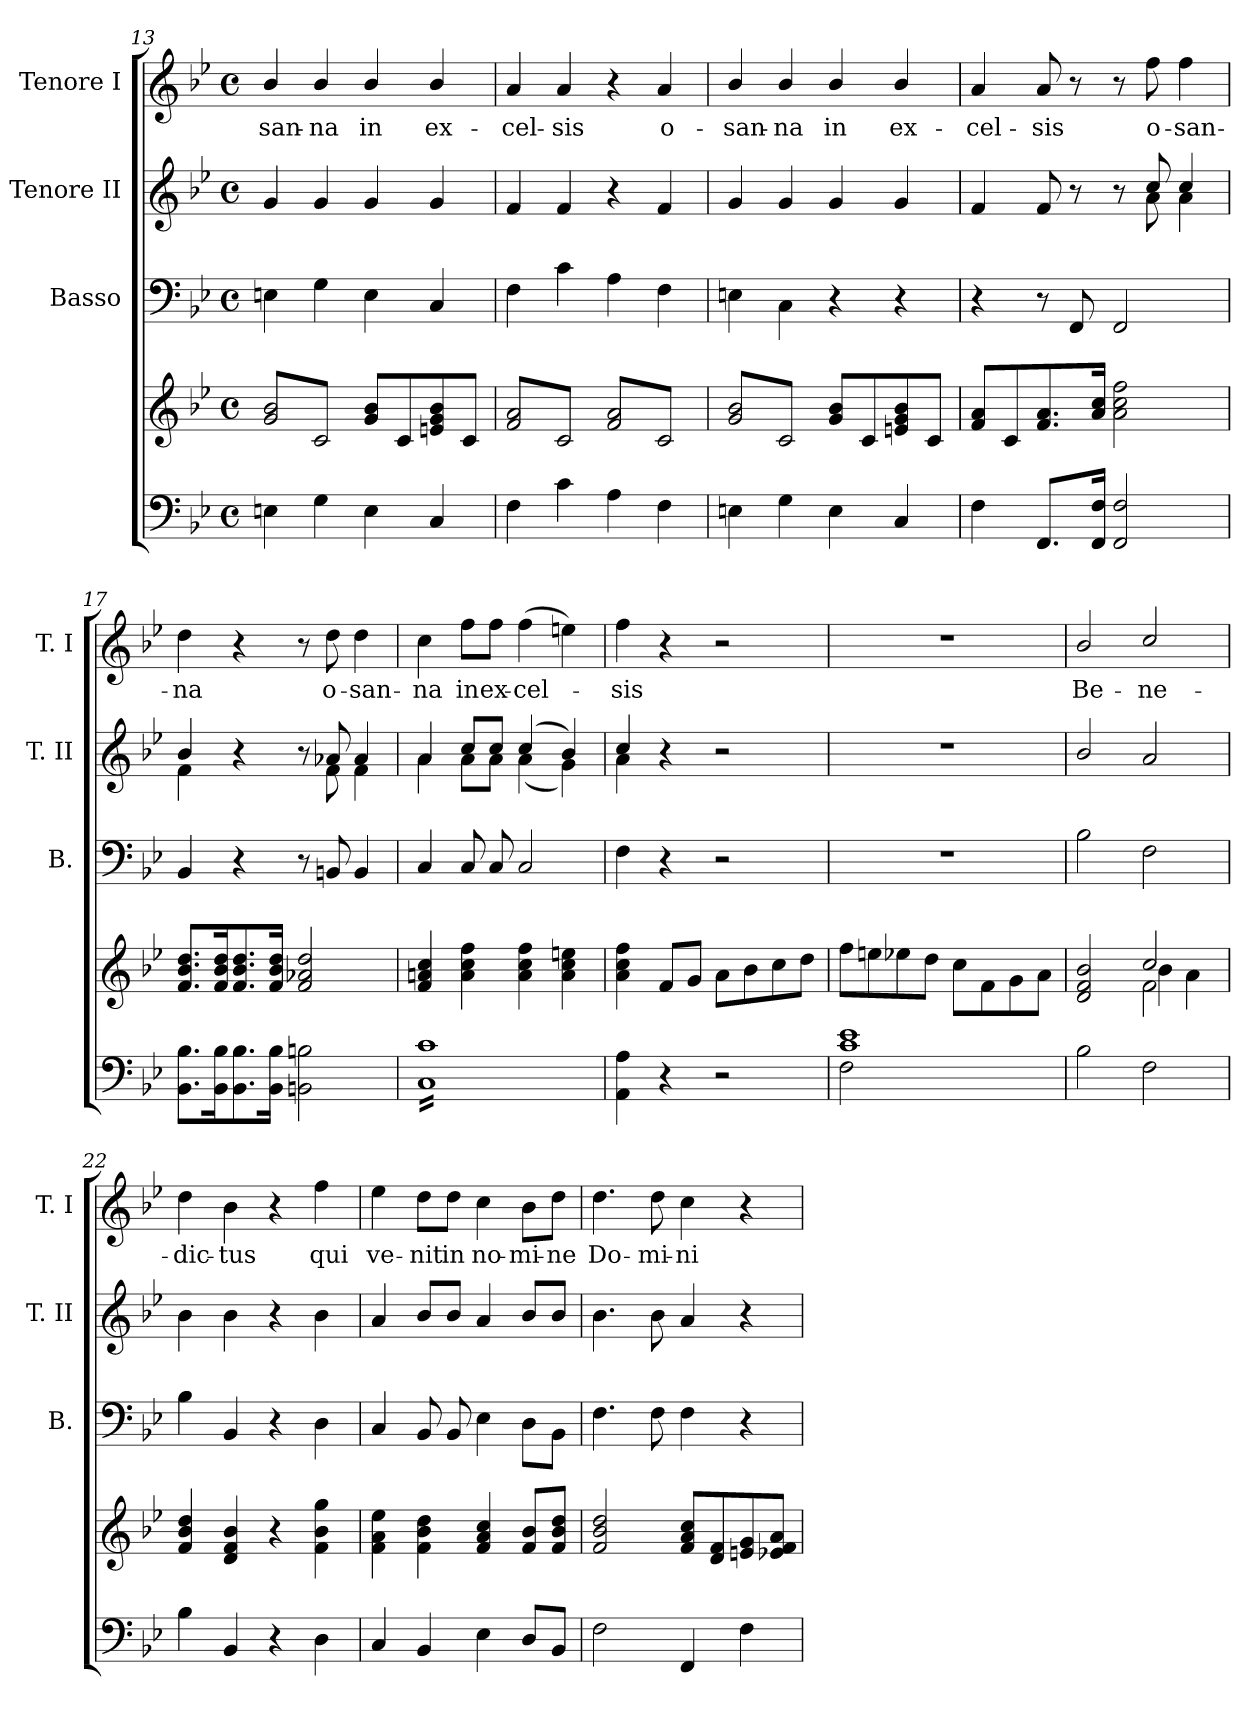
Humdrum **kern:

**kern	**kern	**kern	**kern	**kern	**text
*part5	*part4	*part3	*part2	*part1	*part1
*staff5	*staff4	*staff3	*staff2	*staff1	*staff1
*	*	*I"Basso	*I"Tenore II	*I"Tenore I	*
*	*	*I'B.	*I'T. II	*I'T. I	*
*clefF4	*clefG2	*clefF4	*clefG2	*clefG2	*
*k[b-e-]	*k[b-e-]	*k[b-e-]	*k[b-e-]	*k[b-e-]	*
*B-:	*B-:	*B-:	*B-:	*B-:	*
*M4/4	*M4/4	*M4/4	*M4/4	*M4/4	*
*met(c)	*met(c)	*met(c)	*met(c)	*met(c)	*
=13	=13	=13	=13	=13	=13
*	*tremolo	*	*	*	*
4En\	8g/ 8b-/L	4En\	4g/	4b-/	-san-
.	8c/	.	.	.	.
4G\	8g/ 8b-/	4G\	4g/	4b-/	-na
.	8c/J	.	.	.	.
*	*Xtremolo	*	*	*	*
4E\	8g/ 8b-/L	4E\	4g/	4b-/	in
.	8c/	.	.	.	.
4C/	8en/ 8g/ 8b-/	4C/	4g/	4b-/	ex-
.	8c/J	.	.	.	.
=14	=14	=14	=14	=14	=14
*	*tremolo	*	*	*	*
4F\	8f/ 8a/L	4F\	4f/	4a/	-cel-
.	8c/	.	.	.	.
4c\	8f/ 8a/	4c\	4f/	4a/	-sis
.	8c/J	.	.	.	.
4A\	8f/ 8a/L	4A\	4r	4r	.
.	8c/	.	.	.	.
4F\	8f/ 8a/	4F\	4f/	4a/	o-
.	8c/J	.	.	.	.
=15	=15	=15	=15	=15	=15
4En\	8g/ 8b-/L	4En\	4g/	4b-/	-san-
.	8c/	.	.	.	.
4G\	8g/ 8b-/	4C\	4g/	4b-/	-na
.	8c/J	.	.	.	.
*	*Xtremolo	*	*	*	*
4E\	8g/ 8b-/L	4r	4g/	4b-/	in
.	8c/	.	.	.	.
4C/	8en/ 8g/ 8b-/	4r	4g/	4b-/	ex-
.	8c/J	.	.	.	.
=16	=16	=16	=16	=16	=16
*	*	*	*^	*	*
4F\	8f/ 8a/L	4r	4f/	2ryy	4a/	-cel-
.	8c/	.	.	.	.	.
8.FF/L	8.f/ 8.a/	8r	8f/	.	8a/	-sis
.	.	8FF/	8r	.	8r	.
16FF/ 16F/Jk	16a/ 16cc/Jk	.	.	.	.	.
2FF/ 2F/	2a\ 2cc\ 2ff\	2FF/	8r	8ryy	8r	.
.	.	.	8cc/	8a\	8ff\	o-
.	.	.	4cc/	4a\	4ff\	-san-
=17	=17	=17	=17	=17	=17	=17
8.BB-\ 8.B-\L	8.f/ 8.b-/ 8.dd/L	4BB-/	4b-/	4f\	4dd\	-na
16BB-\ 16B-\K	16f/ 16b-/ 16dd/K	.	.	.	.	.
8.BB-\ 8.B-\	8.f/ 8.b-/ 8.dd/	4r	4.ryy	4r	4r	.
16BB-\ 16B-\Jk	16f/ 16b-/ 16dd/Jk	.	.	.	.	.
2BBn\ 2Bn\	2f/ 2a-X/ 2dd/	8r	.	8r	8r	.
.	.	8BBn/	8a-X/	8f\	8dd\	o-
.	.	4BB/	4a-/	4f\	4dd\	-san-
=18	=18	=18	=18	=18	=18	=18
*tremolo	*	*	*	*	*	*
16C\ 16c\LL	4f/ 4an/ 4cc/	4C/	4a/	4a\	4cc\	-na
16C\ 16c\	.	.	.	.	.	.
16C\ 16c\	.	.	.	.	.	.
16C\ 16c\	.	.	.	.	.	.
16C\ 16c\	4a\ 4cc\ 4ff\	8C/	8cc/L	8a\L	8ff\L	in
16C\ 16c\	.	.	.	.	.	.
16C\ 16c\	.	8C/	8cc/J	8a\J	8ff\J	ex-
16C\ 16c\	.	.	.	.	.	.
16C\ 16c\	4a\ 4cc\ 4ff\	2C/	(4cc/	(4a\	(4ff\	-cel-
16C\ 16c\	.	.	.	.	.	.
16C\ 16c\	.	.	.	.	.	.
16C\ 16c\	.	.	.	.	.	.
16C\ 16c\	4a\ 4cc\ 4een\	.	4b-/)	4g\)	4een\)	.
16C\ 16c\	.	.	.	.	.	.
16C\ 16c\	.	.	.	.	.	.
16C\ 16c\JJ	.	.	.	.	.	.
*Xtremolo	*	*	*	*	*	*
=19	=19	=19	=19	=19	=19	=19
4AA\ 4A\	4a\ 4cc\ 4ff\	4F\	4cc/	4a\	4ff\	-sis
4r	8f/L	4r	4r	4ryy	4r	.
.	8g/J	.	.	.	.	.
2r	8a/L	2r	2r	2ryy	2r	.
.	8b-\	.	.	.	.	.
.	8cc\	.	.	.	.	.
.	8dd\J	.	.	.	.	.
*	*	*	*v	*v	*	*
=20	=20	=20	=20	=20	=20
*^	*	*	*	*	*
1c/ 1e-/	2F\	8ff\L	1r	1r	1r	.
.	.	8een\	.	.	.	.
.	.	8ee-X\	.	.	.	.
.	.	8dd\J	.	.	.	.
.	2F\yy	8cc\L	.	.	.	.
.	.	8f\	.	.	.	.
.	.	8g\	.	.	.	.
.	.	8a\J	.	.	.	.
*v	*v	*	*	*	*	*
=21	=21	=21	=21	=21	=21
*	*^	*	*	*	*
*	*	*^	*	*	*	*
2B-\	2d/ 2f/ 2b-/	2ryy	2ryy	2B-\	2b-/	2b-/	Be-
2F\	2cc/	2f\	4b-\	2F\	2a/	2cc/	-ne-
.	.	.	4a\	.	.	.	.
*	*v	*v	*v	*	*	*	*
=22	=22	=22	=22	=22	=22
4B-\	4f/ 4b-/ 4dd/	4B-\	4b-\	4dd\	-dic-
4BB-/	4d/ 4f/ 4b-/	4BB-/	4b-\	4b-\	-tus
4r	4r	4r	4r	4r	.
4D\	4f\ 4b-\ 4gg\	4D\	4b-\	4ff\	qui
=23	=23	=23	=23	=23	=23
4C/	4f\ 4a\ 4ee-\	4C/	4a/	4ee-\	ve-
4BB-/	4f\ 4b-\ 4dd\	8BB-/	8b-/L	8dd\L	-nit
.	.	8BB-/	8b-/J	8dd\J	in
4E-\	4f/ 4a/ 4cc/	4E-\	4a/	4cc\	no-
8D\L	8f/ 8b-/L	8D\L	8b-/L	8b-\L	-mi-
8BB-/J	8f/ 8b-/ 8dd/J	8BB-\J	8b-/J	8dd\J	-ne
=24	=24	=24	=24	=24	=24
2F\	2f/ 2b-/ 2dd/	4.F\	4.b-\	4.dd\	Do-
.	.	8F\	8b-\	8dd\	-mi-
4FF/	8f/ 8a/ 8cc/L	4F\	4a/	4cc\	-ni
.	8d/ 8f/	.	.	.	.
4F\	8en/ 8g/	4r	4r	4r	.
.	8e-X/ 8f/ 8a/J	.	.	.	.
=	=	=	=	=	=
*-	*-	*-	*-	*-	*-
